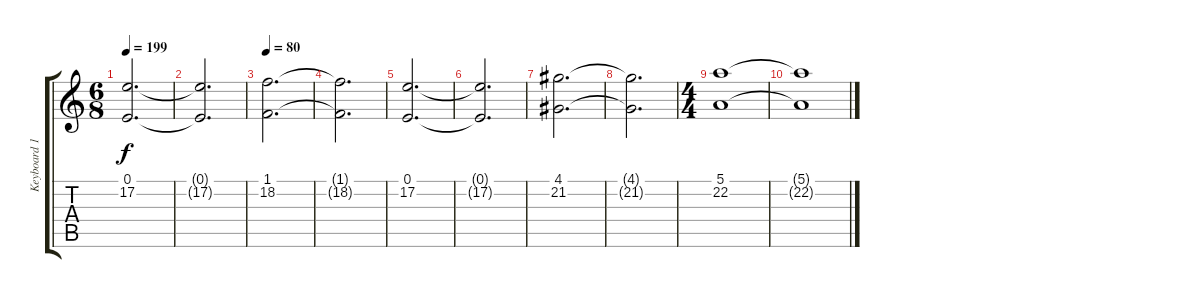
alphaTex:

\track ("Keyboard 1" "Keyboard 1") {instrument stringensemble1}
\staff {score tabs}
\tuning (E4 B3 G3 D3 A2 E2) {hide}
\ts (6 8)
\tempo 199
\clef g2
\ks c
(0.1 17.2).2{d dy f} |
(0.1{t} 17.2{t}).2{d} |
\tempo 80
(1.1 18.2).2{d} |
(1.1{t} 18.2{t}).2{d} |
(0.1 17.2).2{d} |
(0.1{t} 17.2{t}).2{d} |
(4.1 21.2).2{d} |
(4.1{t} 21.2{t}).2{d} |
\ts (4 4)
(5.1 22.2).1 |
(5.1{t} 22.2{t}).1
